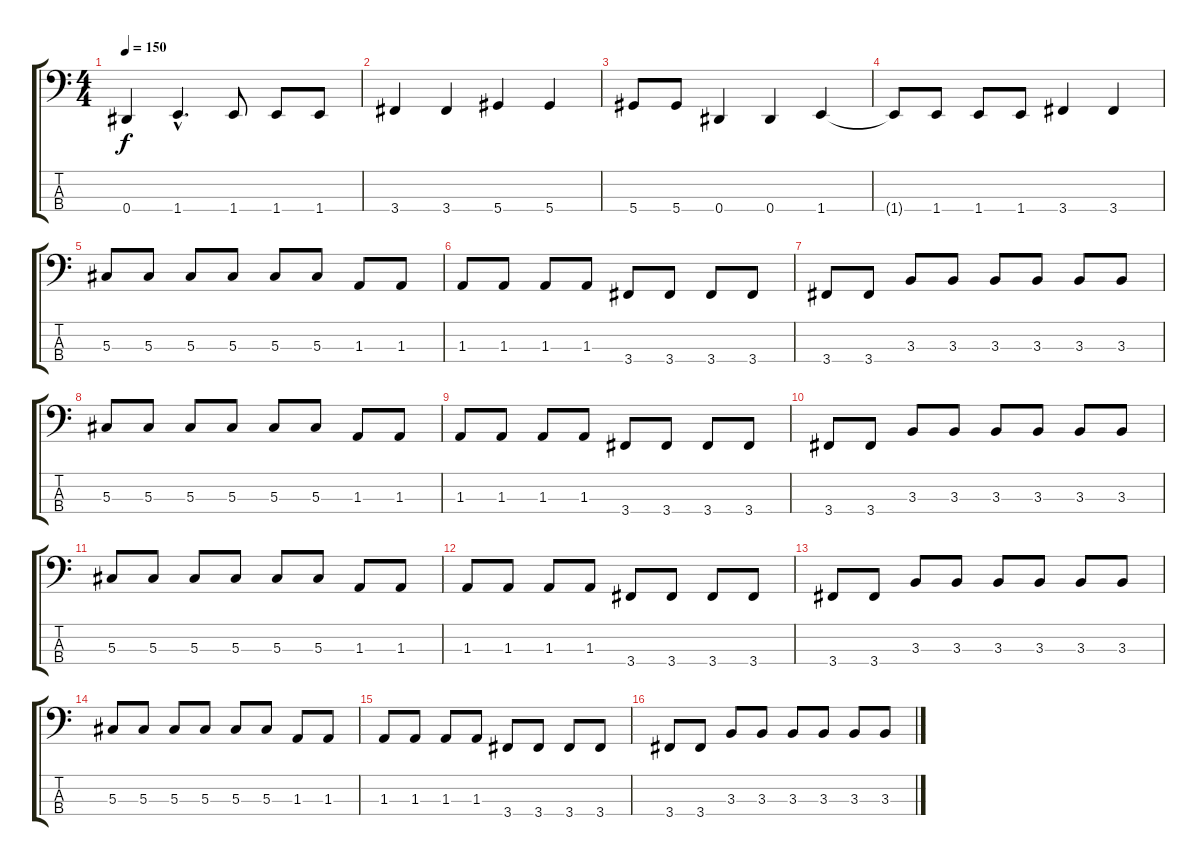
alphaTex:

\track "" {instrument electricbasspick}
\staff {score tabs}
\tuning (Gb2 Db2 Ab1 Eb1) {hide}
\ts (4 4)
\tempo 150
\clef f4
\ks c
0.4.4{dy f} 1.4{hac}.4{d} 1.4.8 1.4.8 1.4.8 |
3.4.4 3.4.4 5.4.4 5.4.4 |
5.4.8 5.4.8 0.4.4 0.4.4 1.4.4 |
1.4{t}.8 1.4.8 1.4.8 1.4.8 3.4.4 3.4.4 |
5.3.8 5.3.8 5.3.8 5.3.8 5.3.8 5.3.8 1.3.8 1.3.8 |
1.3.8 1.3.8 1.3.8 1.3.8 3.4.8 3.4.8 3.4.8 3.4.8 |
3.4.8 3.4.8 3.3.8 3.3.8 3.3.8 3.3.8 3.3.8 3.3.8 |
5.3.8 5.3.8 5.3.8 5.3.8 5.3.8 5.3.8 1.3.8 1.3.8 |
1.3.8 1.3.8 1.3.8 1.3.8 3.4.8 3.4.8 3.4.8 3.4.8 |
3.4.8 3.4.8 3.3.8 3.3.8 3.3.8 3.3.8 3.3.8 3.3.8 |
5.3.8 5.3.8 5.3.8 5.3.8 5.3.8 5.3.8 1.3.8 1.3.8 |
1.3.8 1.3.8 1.3.8 1.3.8 3.4.8 3.4.8 3.4.8 3.4.8 |
3.4.8 3.4.8 3.3.8 3.3.8 3.3.8 3.3.8 3.3.8 3.3.8 |
5.3.8 5.3.8 5.3.8 5.3.8 5.3.8 5.3.8 1.3.8 1.3.8 |
1.3.8 1.3.8 1.3.8 1.3.8 3.4.8 3.4.8 3.4.8 3.4.8 |
3.4.8 3.4.8 3.3.8 3.3.8 3.3.8 3.3.8 3.3.8 3.3.8
